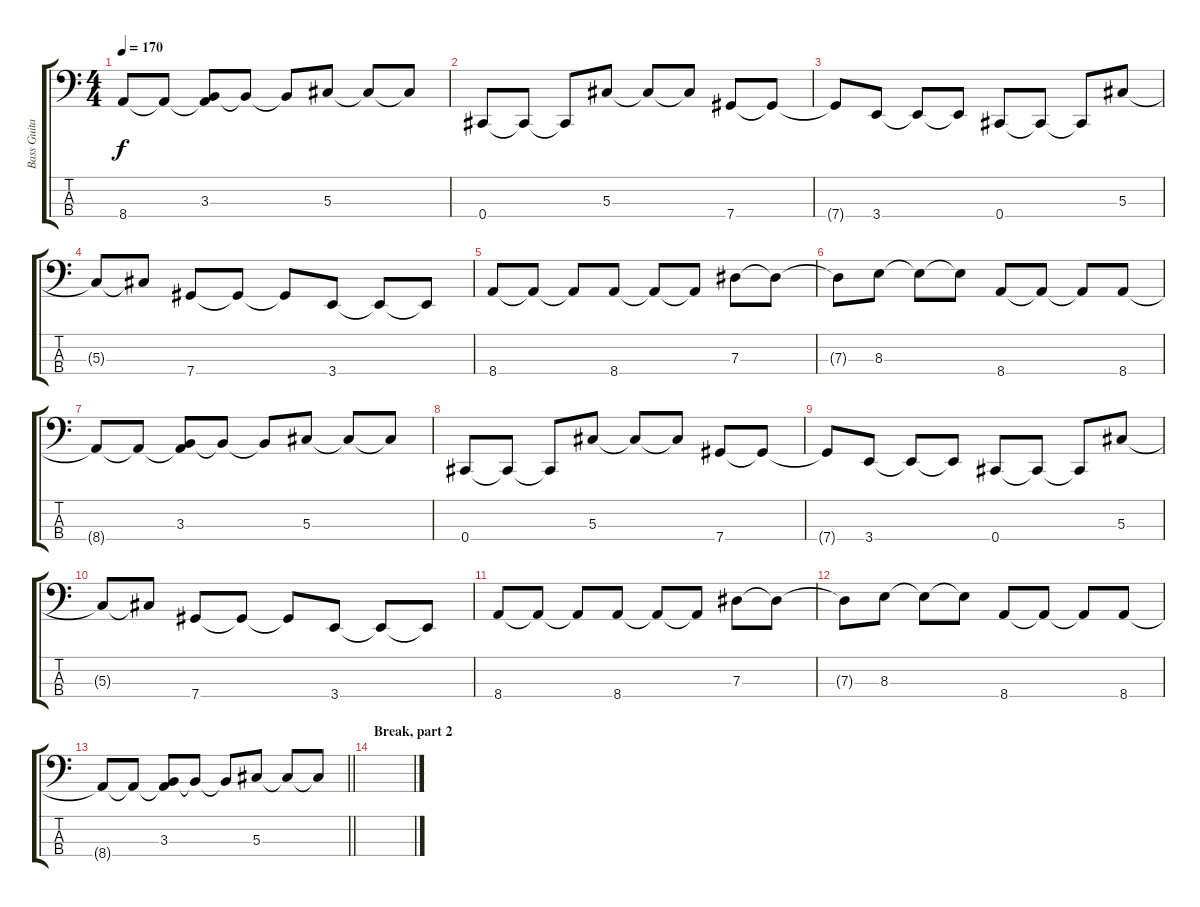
\track ("Bass Guitar" "Bass Guita") {instrument electricbassfinger}
\staff {score tabs}
\tuning (Gb2 Db2 Ab1 Db1) {hide}
\ts (4 4)
\tempo 170
\clef f4
\ks c
8.4{t}.8{dy f} 8.4{t}.8 (3.3 8.4{t}).8 3.3{t}.8 3.3{t}.8 5.3.8 5.3{t}.8 5.3{t}.8 |
0.4.8 0.4{t}.8 0.4{t}.8 5.3.8 5.3{t}.8 5.3{t}.8 7.4.8 7.4{t}.8 |
7.4{t}.8 3.4.8 3.4{t}.8 3.4{t}.8 0.4.8 0.4{t}.8 0.4{t}.8 5.3.8 |
5.3{t}.8 5.3{t}.8 7.4.8 7.4{t}.8 7.4{t}.8 3.4.8 3.4{t}.8 3.4{t}.8 |
8.4.8 8.4{t}.8 8.4{t}.8 8.4.8 8.4{t}.8 8.4{t}.8 7.3.8 7.3{t}.8 |
7.3{t}.8 8.3.8 8.3{t}.8 8.3{t}.8 8.4.8 8.4{t}.8 8.4{t}.8 8.4.8 |
8.4{t}.8 8.4{t}.8 (3.3 8.4{t}).8 3.3{t}.8 3.3{t}.8 5.3.8 5.3{t}.8 5.3{t}.8 |
0.4.8 0.4{t}.8 0.4{t}.8 5.3.8 5.3{t}.8 5.3{t}.8 7.4.8 7.4{t}.8 |
7.4{t}.8 3.4.8 3.4{t}.8 3.4{t}.8 0.4.8 0.4{t}.8 0.4{t}.8 5.3.8 |
5.3{t}.8 5.3{t}.8 7.4.8 7.4{t}.8 7.4{t}.8 3.4.8 3.4{t}.8 3.4{t}.8 |
8.4.8 8.4{t}.8 8.4{t}.8 8.4.8 8.4{t}.8 8.4{t}.8 7.3.8 7.3{t}.8 |
7.3{t}.8 8.3.8 8.3{t}.8 8.3{t}.8 8.4.8 8.4{t}.8 8.4{t}.8 8.4.8 |
\barLineRight lightlight
8.4{t}.8 8.4{t}.8 (3.3 8.4{t}).8 3.3{t}.8 3.3{t}.8 5.3.8 5.3{t}.8 5.3{t}.8 |
\section ("" "Break, part 2")
